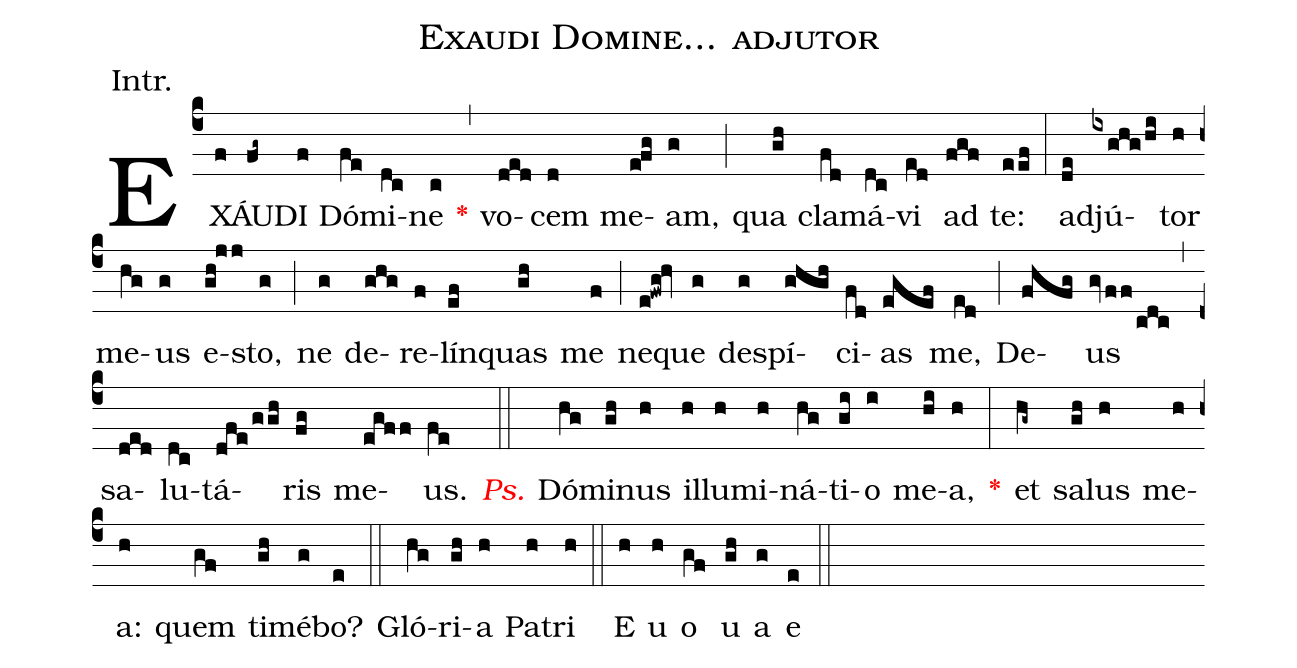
name:Exaudi Domine... adjutor;
annotation:Intr.;
mode:IV.;
office-part:Introit;
%%
(c4) EX(f)ÁU(fg~)DI(f) Dó(fe)mi(dc)ne(c) <v>\red{*}</v>(,) vo(ded)cem(d) me(e!fg)am,(g) (;) qua(gh) cla(fd)má(dc)vi(ed) ad(fgf) te:(eef) (:) ad(de)jú(ixghg/hi)tor(h) me(hg)us(g) e(gh!jj)sto,(g) (;) ne(g) de(ghg)re(f)lín(ef)quas(gh) me(f) (;) ne(e!fwg!hv)que(g) des(g)pí(ghgh)ci(fd)as(egef) me,(ed) (;) De(fhfg)us(gv/ff/cdc) (,) sa(ded)lu(dc)tá(dfe/ggh)ris(fg) me(egff)us.(fe) (::) <v>\redit{Ps.}</v> Dó(hg)mi(gh)nus(h) il(h)lu(h)mi(h)ná(hg)ti(gi)o(i) me(hi)a,(h) <v>\red{*}</v>(:) et(hg~) sa(gh)lus(h) me(h)a:(h) quem(gf) ti(gh)mé(g)bo?(e) (::) Gló(hg)ri(gh)a(h) Pa(h)tri(h) (::) E(h) u(h) o(gf) u(gh) a(g) e(e) (::)
